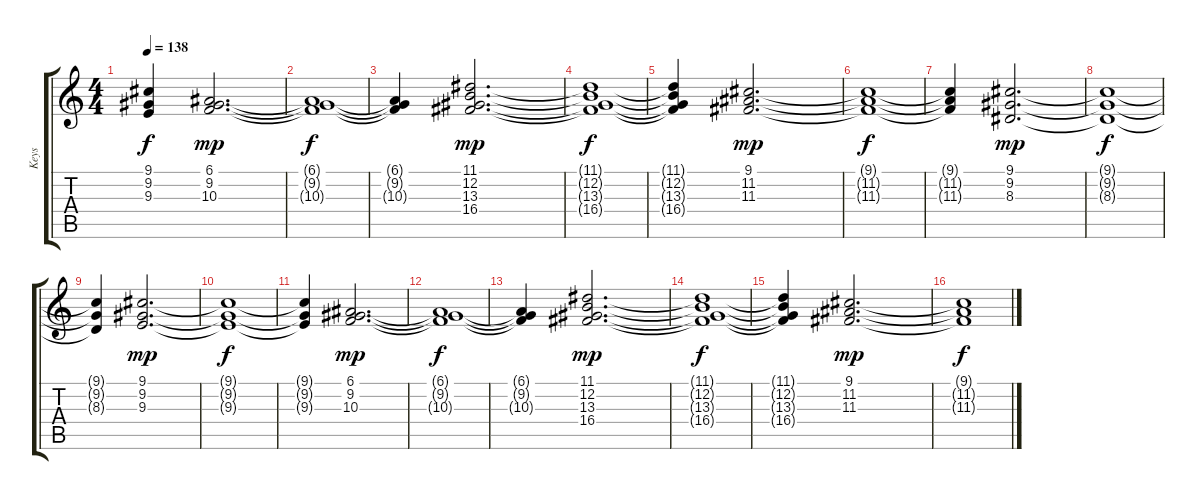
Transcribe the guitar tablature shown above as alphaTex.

\track ("Keys" "Keys") {instrument pad4choir}
\staff {score tabs}
\tuning (E4 B3 G3 D3 A2 E2) {hide}
\ts (4 4)
\tempo 138
\clef g2
\ks c
(9.1{t} 9.2{t} 9.3{t}).4{dy f} (6.1 9.2 10.3).2{d dy mp} |
(6.1{t} 9.2{t} 10.3{t}).1{dy f} |
(6.1{t} 9.2{t} 10.3{t}).4 (11.1 12.2 13.3 16.4).2{d dy mp} |
(11.1{t} 12.2{t} 13.3{t} 16.4{t}).1{dy f} |
(11.1{t} 12.2{t} 13.3{t} 16.4{t}).4 (9.1 11.2 11.3).2{d dy mp} |
(9.1{t} 11.2{t} 11.3{t}).1{dy f} |
(9.1{t} 11.2{t} 11.3{t}).4 (9.1 9.2 8.3).2{d dy mp} |
(9.1{t} 9.2{t} 8.3{t}).1{dy f} |
(9.1{t} 9.2{t} 8.3{t}).4 (9.1 9.2 9.3).2{d dy mp} |
(9.1{t} 9.2{t} 9.3{t}).1{dy f} |
(9.1{t} 9.2{t} 9.3{t}).4 (6.1 9.2 10.3).2{d dy mp} |
(6.1{t} 9.2{t} 10.3{t}).1{dy f} |
(6.1{t} 9.2{t} 10.3{t}).4 (11.1 12.2 13.3 16.4).2{d dy mp} |
(11.1{t} 12.2{t} 13.3{t} 16.4{t}).1{dy f} |
(11.1{t} 12.2{t} 13.3{t} 16.4{t}).4 (9.1 11.2 11.3).2{d dy mp} |
(9.1{t} 11.2{t} 11.3{t}).1{dy f}
